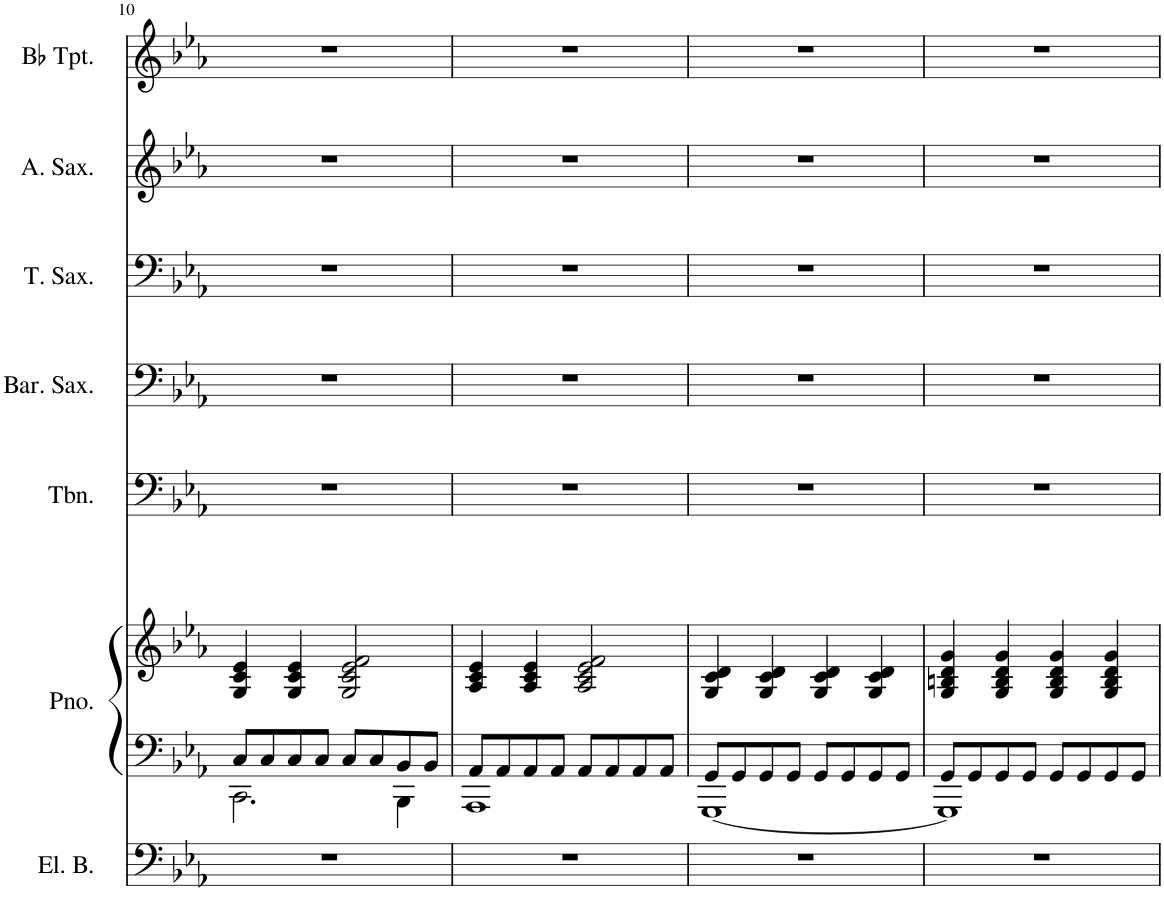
**kern	**kern	**kern	**kern	**kern	**kern	**kern	**kern
*part7	*part6	*part6	*part5	*part4	*part3	*part2	*part1
*staff8	*staff7	*staff6	*staff5	*staff4	*staff3	*staff2	*staff1
*I"Electric Bass	*I"Piano	*	*I"Trombone	*I"Baritone Saxophone	*I"Tenor Saxophone	*I"Alto Saxophone	*I"Bb Trumpet
*I'El. B.	*I'Pno.	*	*I'Tbn.	*I'Bar. Sax.	*I'T. Sax.	*I'A. Sax.	*I'Bb Tpt.
!!LO:PB:g=z
*clefF4	*clefF4	*clefG2	*clefF4	*clefF4	*clefF4	*clefG2	*clefG2
*Trd7c12	*	*	*	*Trd12c21	*Trd8c14	*Trd5c9	*Trd1c2
*k[b-e-a-]	*k[b-e-a-]	*k[b-e-a-]	*k[b-e-a-]	*k[b-e-a-]	*k[b-e-a-]	*k[b-e-a-]	*k[b-e-a-]
*M4/4	*M4/4	*M4/4	*M4/4	*M4/4	*M4/4	*M4/4	*M4/4
=10	=10	=10	=10	=10	=10	=10	=10
*	*^	*	*	*	*	*	*
1r	8C/L	2.CC\	4G/ 4c/ 4e-/	1r	1r	1r	1r	1r
.	8C/	.	.	.	.	.	.	.
.	8C/	.	4G/ 4c/ 4e-/	.	.	.	.	.
.	8C/J	.	.	.	.	.	.	.
.	8C/L	.	2G/ 2c/ 2e-/ 2f/	.	.	.	.	.
.	8C/	.	.	.	.	.	.	.
.	8BB-/	4BBB-\	.	.	.	.	.	.
.	8BB-/J	.	.	.	.	.	.	.
=11	=11	=11	=11	=11	=11	=11	=11	=11
1r	8AA-/L	1AAA-	4A-/ 4c/ 4e-/	1r	1r	1r	1r	1r
.	8AA-/	.	.	.	.	.	.	.
.	8AA-/	.	4A-/ 4c/ 4e-/	.	.	.	.	.
.	8AA-/J	.	.	.	.	.	.	.
.	8AA-/L	.	2A-/ 2c/ 2e-/ 2f/	.	.	.	.	.
.	8AA-/	.	.	.	.	.	.	.
.	8AA-/	.	.	.	.	.	.	.
.	8AA-/J	.	.	.	.	.	.	.
=12	=12	=12	=12	=12	=12	=12	=12	=12
1r	8GG/L	[1GGG	4G/ 4c/ 4d/	1r	1r	1r	1r	1r
.	8GG/	.	.	.	.	.	.	.
.	8GG/	.	4G/ 4c/ 4d/	.	.	.	.	.
.	8GG/J	.	.	.	.	.	.	.
.	8GG/L	.	4G/ 4c/ 4d/	.	.	.	.	.
.	8GG/	.	.	.	.	.	.	.
.	8GG/	.	4G/ 4c/ 4d/	.	.	.	.	.
.	8GG/J	.	.	.	.	.	.	.
=13	=13	=13	=13	=13	=13	=13	=13	=13
1r	8GG/L	1GGG]	4G/ 4Bn/ 4d/ 4g/	1r	1r	1r	1r	1r
.	8GG/	.	.	.	.	.	.	.
.	8GG/	.	4G/ 4B/ 4d/ 4g/	.	.	.	.	.
.	8GG/J	.	.	.	.	.	.	.
.	8GG/L	.	4G/ 4B/ 4d/ 4g/	.	.	.	.	.
.	8GG/	.	.	.	.	.	.	.
.	8GG/	.	4G/ 4B/ 4d/ 4g/	.	.	.	.	.
.	8GG/J	.	.	.	.	.	.	.
*	*v	*v	*	*	*	*	*	*
=	=	=	=	=	=	=	=
*-	*-	*-	*-	*-	*-	*-	*-
